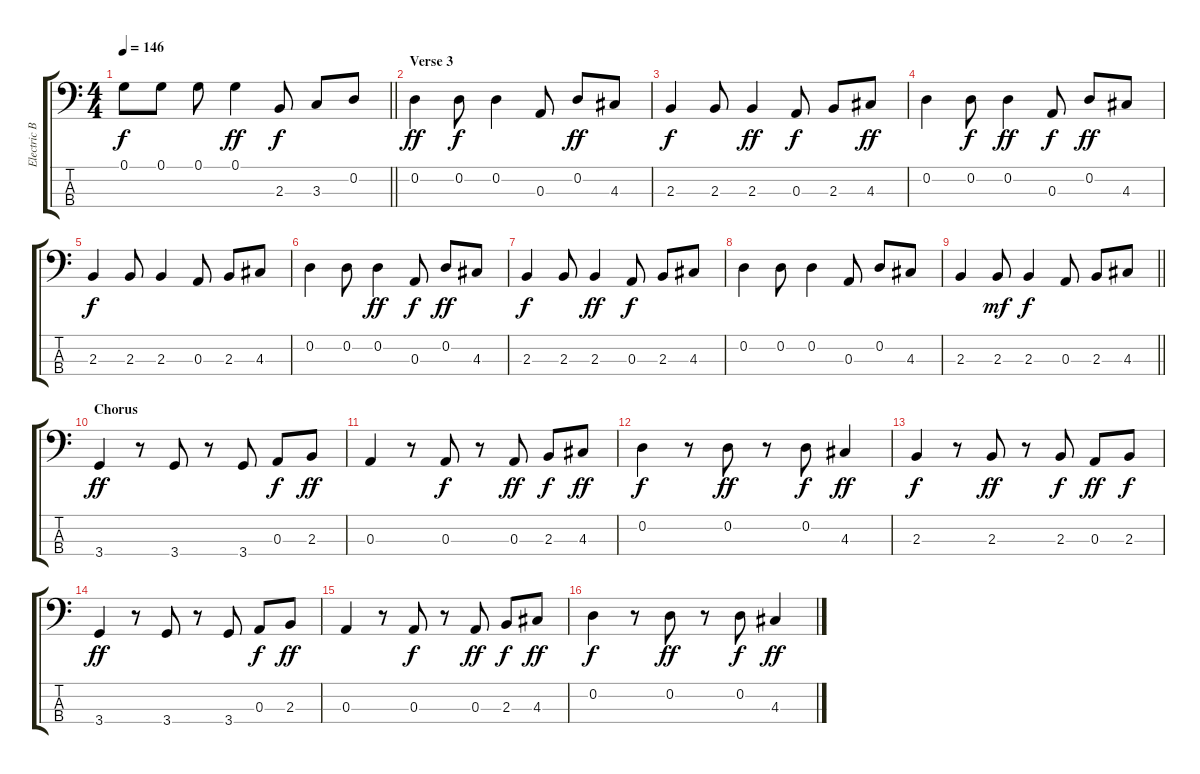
\track ("Electric Bass" "Electric B") {instrument electricbassfinger}
\staff {score tabs}
\tuning (G2 D2 A1 E1) {hide}
\ts (4 4)
\tempo 146
\clef f4
\barLineRight lightlight
\ks c
0.1.8{dy f} 0.1.8 0.1.8 0.1.4{dy ff} 2.3.8{dy f} 3.3.8 0.2.8 |
\section ("" "Verse 3")
0.2.4{dy ff} 0.2.8{dy f} 0.2.4 0.3.8 0.2.8{dy ff} 4.3.8 |
2.3.4{dy f} 2.3.8 2.3.4{dy ff} 0.3.8{dy f} 2.3.8 4.3.8{dy ff} |
0.2.4 0.2.8{dy f} 0.2.4{dy ff} 0.3.8{dy f} 0.2.8{dy ff} 4.3.8 |
2.3.4{dy f} 2.3.8 2.3.4 0.3.8 2.3.8 4.3.8 |
0.2.4 0.2.8 0.2.4{dy ff} 0.3.8{dy f} 0.2.8{dy ff} 4.3.8 |
2.3.4{dy f} 2.3.8 2.3.4{dy ff} 0.3.8{dy f} 2.3.8 4.3.8 |
0.2.4 0.2.8 0.2.4 0.3.8 0.2.8 4.3.8 |
\barLineRight lightlight
2.3.4 2.3.8{dy mf} 2.3.4{dy f} 0.3.8 2.3.8 4.3.8 |
\section ("" "Chorus")
3.4.4{dy ff} r.8 3.4.8 r.8 3.4.8 0.3.8{dy f} 2.3.8{dy ff} |
0.3.4 r.8 0.3.8{dy f} r.8 0.3.8{dy ff} 2.3.8{dy f} 4.3.8{dy ff} |
0.2.4{dy f} r.8 0.2.8{dy ff} r.8 0.2.8{dy f} 4.3.4{dy ff} |
2.3.4{dy f} r.8 2.3.8{dy ff} r.8 2.3.8{dy f} 0.3.8{dy ff} 2.3.8{dy f} |
3.4.4{dy ff} r.8 3.4.8 r.8 3.4.8 0.3.8{dy f} 2.3.8{dy ff} |
0.3.4 r.8 0.3.8{dy f} r.8 0.3.8{dy ff} 2.3.8{dy f} 4.3.8{dy ff} |
0.2.4{dy f} r.8 0.2.8{dy ff} r.8 0.2.8{dy f} 4.3.4{dy ff}
